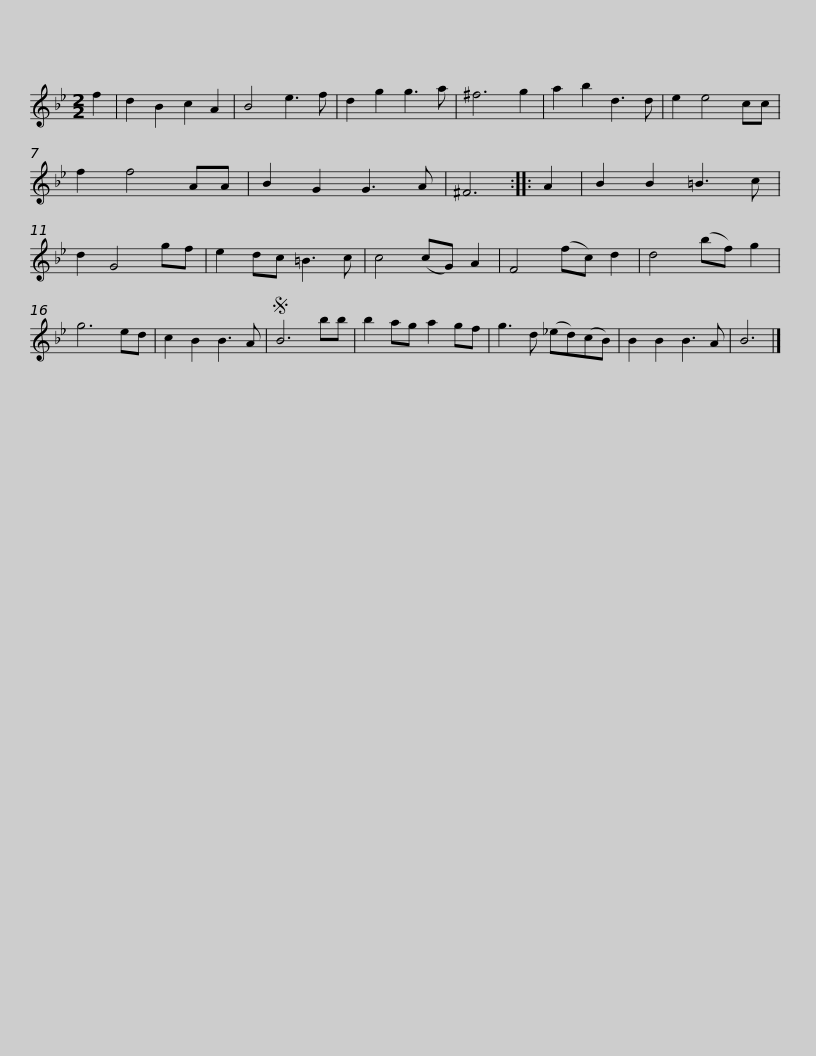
X:1
L:1/8
M:2/2
I:linebreak $
K:Bb
V:1 treble
V:1
 f2 | d2 B2 c2 A2 | B4 e3 f | d2 g2 g3 a | ^f6 g2 | %5
 a2 b2 d3 d | e2 e4 cc | f2 f4 AA | B2 G2 G3 A | ^F6 :: %10
 A2 |$ B2 B2 =B3 c | d2 G4 gf | e2 dc =B3 c | c4 (cG) A2 | %15
 F4 (fc) d2 | d4 (bf) g2 | g6 ed | c2 B2 B3 A |S B6 bb |$ %20
 b2 ag a2 gf | g3 d (_ed)(cB) | B2 B2 B3 A | B6 |] %24
